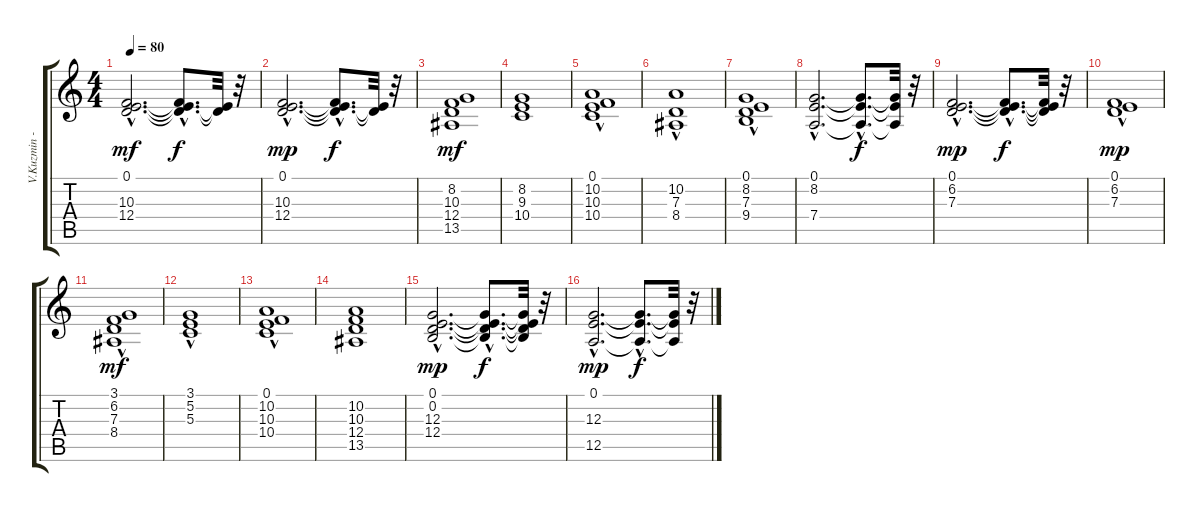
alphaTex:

\track ("V.Kuzmin - I'll Never Forget You" "V.Kuzmin -") {instrument synthstrings2}
\staff {score tabs}
\tuning (E4 B3 G3 D3 A2 E2) {hide}
\ts (4 4)
\tempo 80
\clef g2
\ks c
(0.1{hac} 10.3{hac} 12.4{hac}).2{d dy mf} (0.1{hac t} 10.3{hac t} 12.4{hac t}).8{d dy f} (0.1{t} 12.4{t}).32 r.32 |
(0.1{hac} 10.3{hac} 12.4{hac}).2{d dy mp} (0.1{hac t} 10.3{hac t} 12.4{hac t}).8{d dy f} (0.1{t} 12.4{t}).32 r.32 |
(8.2 10.3 12.4 13.5).1{dy mf} |
(8.2 9.3 10.4).1 |
(0.1 10.2{hac} 10.3 10.4).1 |
(10.2{hac} 7.3 8.4).1 |
(0.1 8.2 7.3{hac} 9.4).1 |
(0.1{hac} 8.2{hac} 7.4{hac}).2{d} (0.1{hac t} 8.2{hac t} 7.4{hac t}).8{d dy f} (0.1{t} 8.2{t} 7.4{t}).32 r.32 |
(0.1{hac} 6.2{hac} 7.3{hac}).2{d dy mp} (0.1{hac t} 6.2{hac t} 7.3{hac t}).8{d dy f} (0.1{t} 6.2{t} 7.3{t}).32 r.32 |
(0.1 6.2{hac} 7.3).1{dy mp} |
(3.1 6.2 7.3 8.4{hac}).1{dy mf} |
(3.1 5.2{hac} 5.3{hac}).1 |
(0.1 10.2{hac} 10.3 10.4{hac}).1 |
(10.2 10.3 12.4 13.5).1 |
(0.1{hac} 0.2{hac} 12.3{hac} 12.4{hac}).2{d dy mp} (0.1{hac t} 0.2{hac t} 12.3{hac t} 12.4{hac t}).8{d dy f} (0.1{t} 0.2{t} 12.3{t} 12.4{t}).32 r.32 |
(0.1{hac} 12.3{hac} 12.5{hac}).2{d dy mp} (0.1{hac t} 12.3{hac t} 12.5{hac t}).8{d dy f} (0.1{t} 12.3{t} 12.5{t}).32 r.32
